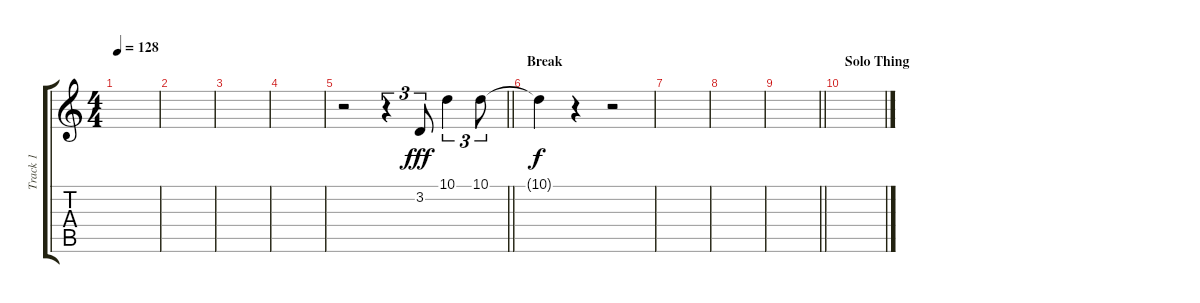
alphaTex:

\track ("Track 1" "Track 1") {instrument pad3polysynth}
\staff {score tabs}
\tuning (E4 B3 G3 D3 A2 D2) {hide}
\ts (4 4)
\tempo 128
\clef g2
\ks c
|
|
|
|
\barLineRight lightlight
r.2 r.4{tu (3 2)} 3.2.8{tu (3 2) dy fff} 10.1.4{tu (3 2)} 10.1.8{tu (3 2)} |
\section ("" "Break")
10.1{t}.4{dy f} r.4 r.2 |
|
|
\barLineRight lightlight
|
\section ("" "Solo Thing")
